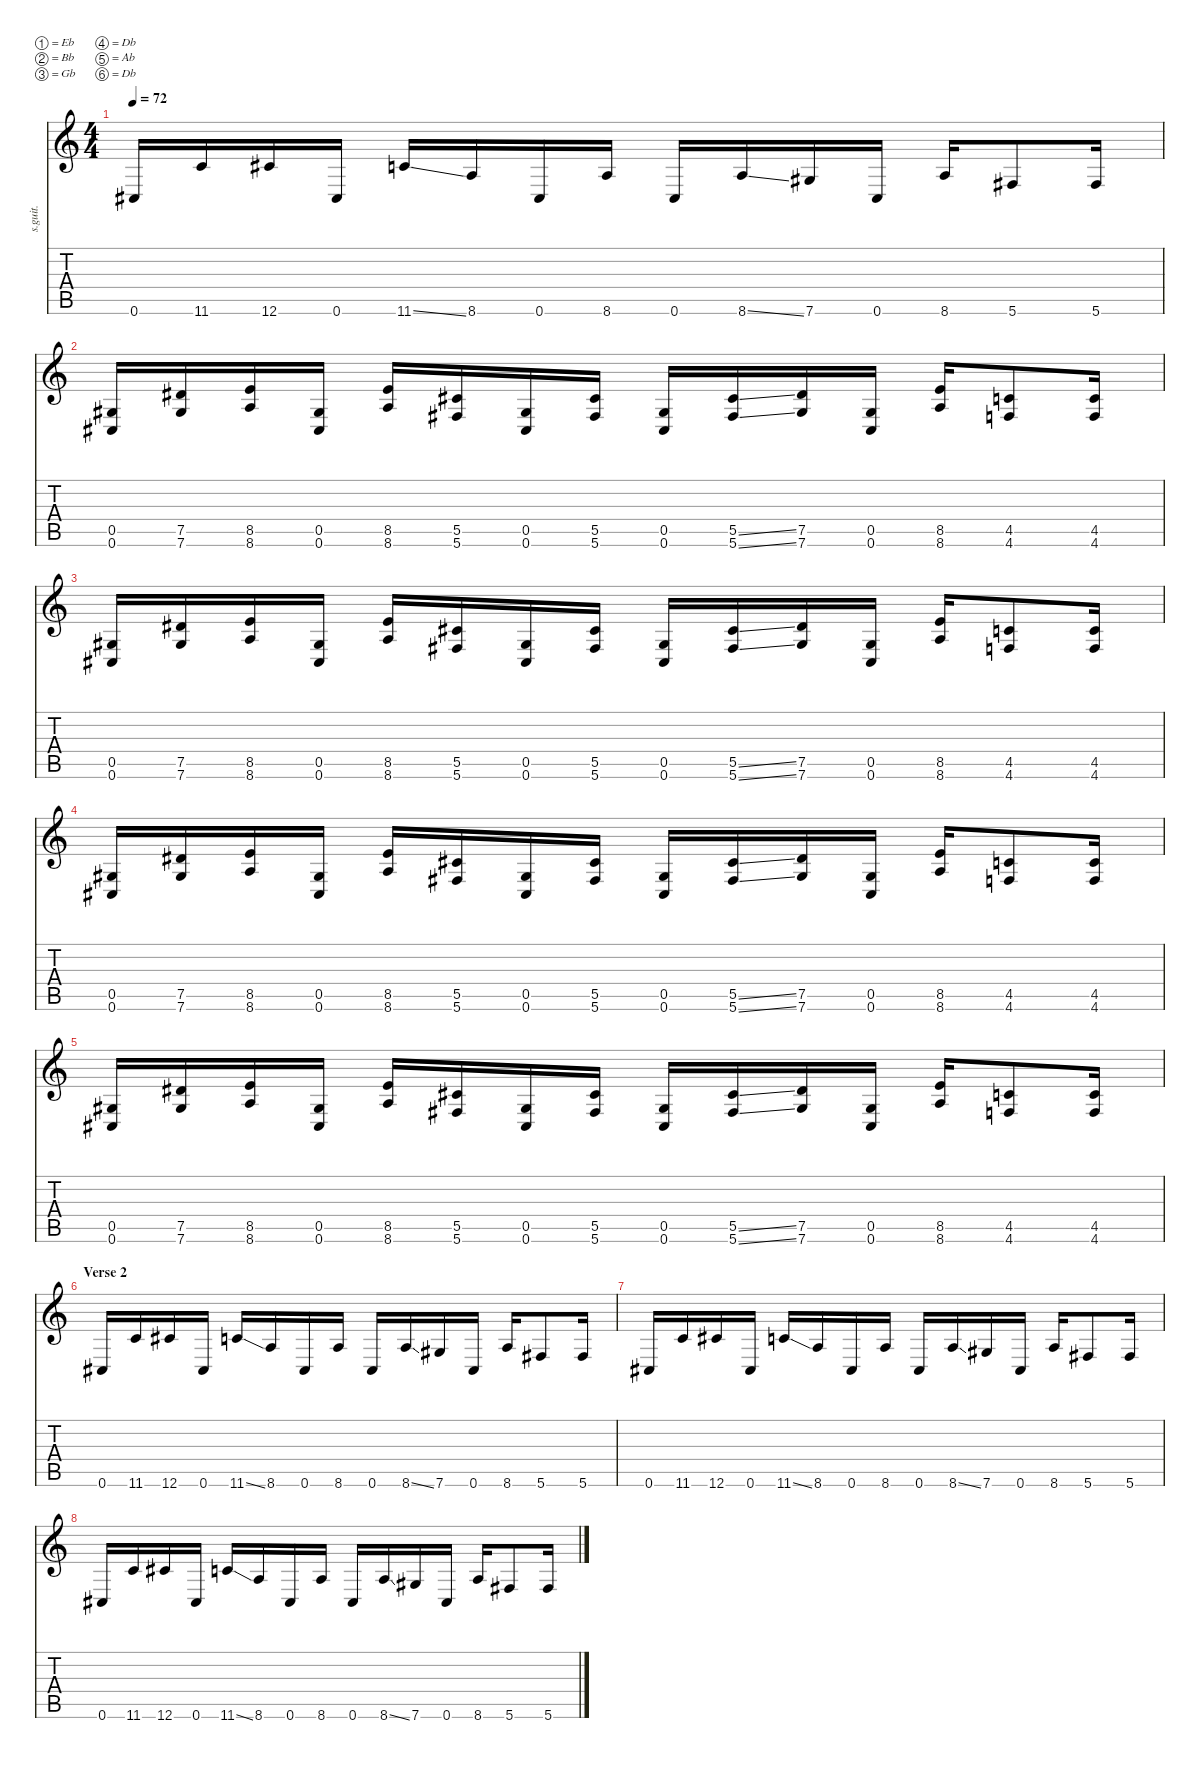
\defaultSystemsLayout 4
\hideDynamics
\bracketExtendMode nobrackets
\track ("Stephen Carpenter 1" "s.guit.") {instrument distortionguitar}
\staff {score tabs}
\tuning (Eb4 Bb3 Gb3 Db3 Ab2 Db2)
\ts (4 4)
\tempo 72
\clef g2
\ks c
0.6{acc #}.16{lyrics (0 "") lyrics (1 "") lyrics (2 "") lyrics (3 "") lyrics (4 "") dy fff} 11.6.16{lyrics (0 "") lyrics (1 "") lyrics (2 "") lyrics (3 "") lyrics (4 "")} 12.6{acc #}.16{lyrics (0 "") lyrics (1 "") lyrics (2 "") lyrics (3 "") lyrics (4 "")} 0.6{acc #}.16{lyrics (0 "") lyrics (1 "") lyrics (2 "") lyrics (3 "") lyrics (4 "")} 11.6{ss}.16{lyrics (0 "") lyrics (1 "") lyrics (2 "") lyrics (3 "") lyrics (4 "")} 8.6.16{lyrics (0 "") lyrics (1 "") lyrics (2 "") lyrics (3 "") lyrics (4 "")} 0.6{acc #}.16{lyrics (0 "") lyrics (1 "") lyrics (2 "") lyrics (3 "") lyrics (4 "")} 8.6.16{lyrics (0 "") lyrics (1 "") lyrics (2 "") lyrics (3 "") lyrics (4 "")} 0.6{acc #}.16{lyrics (0 "") lyrics (1 "") lyrics (2 "") lyrics (3 "") lyrics (4 "")} 8.6{ss}.16{lyrics (0 "") lyrics (1 "") lyrics (2 "") lyrics (3 "") lyrics (4 "")} 7.6{acc #}.16{lyrics (0 "") lyrics (1 "") lyrics (2 "") lyrics (3 "") lyrics (4 "")} 0.6{acc #}.16{lyrics (0 "") lyrics (1 "") lyrics (2 "") lyrics (3 "") lyrics (4 "")} 8.6.16{lyrics (0 "") lyrics (1 "") lyrics (2 "") lyrics (3 "") lyrics (4 "")} 5.6{acc #}.8{lyrics (0 "") lyrics (1 "") lyrics (2 "") lyrics (3 "") lyrics (4 "")} 5.6{acc #}.16{lyrics (0 "") lyrics (1 "") lyrics (2 "") lyrics (3 "") lyrics (4 "")} |
(0.5{acc #} 0.6{acc #}).16{lyrics (0 "") lyrics (1 "") lyrics (2 "") lyrics (3 "") lyrics (4 "")} (7.5{acc #} 7.6{acc #}).16{lyrics (0 "") lyrics (1 "") lyrics (2 "") lyrics (3 "") lyrics (4 "")} (8.5 8.6).16{lyrics (0 "") lyrics (1 "") lyrics (2 "") lyrics (3 "") lyrics (4 "")} (0.5{acc #} 0.6{acc #}).16{lyrics (0 "") lyrics (1 "") lyrics (2 "") lyrics (3 "") lyrics (4 "")} (8.5 8.6).16{lyrics (0 "") lyrics (1 "") lyrics (2 "") lyrics (3 "") lyrics (4 "")} (5.5{acc #} 5.6{acc #}).16{lyrics (0 "") lyrics (1 "") lyrics (2 "") lyrics (3 "") lyrics (4 "")} (0.5{acc #} 0.6{acc #}).16{lyrics (0 "") lyrics (1 "") lyrics (2 "") lyrics (3 "") lyrics (4 "")} (5.5{acc #} 5.6{acc #}).16{lyrics (0 "") lyrics (1 "") lyrics (2 "") lyrics (3 "") lyrics (4 "")} (0.5{acc #} 0.6{acc #}).16{lyrics (0 "") lyrics (1 "") lyrics (2 "") lyrics (3 "") lyrics (4 "")} (5.5{ss acc #} 5.6{ss acc #}).16{lyrics (0 "") lyrics (1 "") lyrics (2 "") lyrics (3 "") lyrics (4 "")} (7.5{acc #} 7.6{acc #}).16{lyrics (0 "") lyrics (1 "") lyrics (2 "") lyrics (3 "") lyrics (4 "")} (0.5{acc #} 0.6{acc #}).16{lyrics (0 "") lyrics (1 "") lyrics (2 "") lyrics (3 "") lyrics (4 "")} (8.5 8.6).16{lyrics (0 "") lyrics (1 "") lyrics (2 "") lyrics (3 "") lyrics (4 "")} (4.5 4.6).8{lyrics (0 "") lyrics (1 "") lyrics (2 "") lyrics (3 "") lyrics (4 "")} (4.5 4.6).16{lyrics (0 "") lyrics (1 "") lyrics (2 "") lyrics (3 "") lyrics (4 "")} |
(0.5{acc #} 0.6{acc #}).16{lyrics (0 "") lyrics (1 "") lyrics (2 "") lyrics (3 "") lyrics (4 "")} (7.5{acc #} 7.6{acc #}).16{lyrics (0 "") lyrics (1 "") lyrics (2 "") lyrics (3 "") lyrics (4 "")} (8.5 8.6).16{lyrics (0 "") lyrics (1 "") lyrics (2 "") lyrics (3 "") lyrics (4 "")} (0.5{acc #} 0.6{acc #}).16{lyrics (0 "") lyrics (1 "") lyrics (2 "") lyrics (3 "") lyrics (4 "")} (8.5 8.6).16{lyrics (0 "") lyrics (1 "") lyrics (2 "") lyrics (3 "") lyrics (4 "")} (5.5{acc #} 5.6{acc #}).16{lyrics (0 "") lyrics (1 "") lyrics (2 "") lyrics (3 "") lyrics (4 "")} (0.5{acc #} 0.6{acc #}).16{lyrics (0 "") lyrics (1 "") lyrics (2 "") lyrics (3 "") lyrics (4 "")} (5.5{acc #} 5.6{acc #}).16{lyrics (0 "") lyrics (1 "") lyrics (2 "") lyrics (3 "") lyrics (4 "")} (0.5{acc #} 0.6{acc #}).16{lyrics (0 "") lyrics (1 "") lyrics (2 "") lyrics (3 "") lyrics (4 "")} (5.5{ss acc #} 5.6{ss acc #}).16{lyrics (0 "") lyrics (1 "") lyrics (2 "") lyrics (3 "") lyrics (4 "")} (7.5{acc #} 7.6{acc #}).16{lyrics (0 "") lyrics (1 "") lyrics (2 "") lyrics (3 "") lyrics (4 "")} (0.5{acc #} 0.6{acc #}).16{lyrics (0 "") lyrics (1 "") lyrics (2 "") lyrics (3 "") lyrics (4 "")} (8.5 8.6).16{lyrics (0 "") lyrics (1 "") lyrics (2 "") lyrics (3 "") lyrics (4 "")} (4.5 4.6).8{lyrics (0 "") lyrics (1 "") lyrics (2 "") lyrics (3 "") lyrics (4 "")} (4.5 4.6).16{lyrics (0 "") lyrics (1 "") lyrics (2 "") lyrics (3 "") lyrics (4 "")} |
(0.5{acc #} 0.6{acc #}).16{lyrics (0 "") lyrics (1 "") lyrics (2 "") lyrics (3 "") lyrics (4 "")} (7.5{acc #} 7.6{acc #}).16{lyrics (0 "") lyrics (1 "") lyrics (2 "") lyrics (3 "") lyrics (4 "")} (8.5 8.6).16{lyrics (0 "") lyrics (1 "") lyrics (2 "") lyrics (3 "") lyrics (4 "")} (0.5{acc #} 0.6{acc #}).16{lyrics (0 "") lyrics (1 "") lyrics (2 "") lyrics (3 "") lyrics (4 "")} (8.5 8.6).16{lyrics (0 "") lyrics (1 "") lyrics (2 "") lyrics (3 "") lyrics (4 "")} (5.5{acc #} 5.6{acc #}).16{lyrics (0 "") lyrics (1 "") lyrics (2 "") lyrics (3 "") lyrics (4 "")} (0.5{acc #} 0.6{acc #}).16{lyrics (0 "") lyrics (1 "") lyrics (2 "") lyrics (3 "") lyrics (4 "")} (5.5{acc #} 5.6{acc #}).16{lyrics (0 "") lyrics (1 "") lyrics (2 "") lyrics (3 "") lyrics (4 "")} (0.5{acc #} 0.6{acc #}).16{lyrics (0 "") lyrics (1 "") lyrics (2 "") lyrics (3 "") lyrics (4 "")} (5.5{ss acc #} 5.6{ss acc #}).16{lyrics (0 "") lyrics (1 "") lyrics (2 "") lyrics (3 "") lyrics (4 "")} (7.5{acc #} 7.6{acc #}).16{lyrics (0 "") lyrics (1 "") lyrics (2 "") lyrics (3 "") lyrics (4 "")} (0.5{acc #} 0.6{acc #}).16{lyrics (0 "") lyrics (1 "") lyrics (2 "") lyrics (3 "") lyrics (4 "")} (8.5 8.6).16{lyrics (0 "") lyrics (1 "") lyrics (2 "") lyrics (3 "") lyrics (4 "")} (4.5 4.6).8{lyrics (0 "") lyrics (1 "") lyrics (2 "") lyrics (3 "") lyrics (4 "")} (4.5 4.6).16{lyrics (0 "") lyrics (1 "") lyrics (2 "") lyrics (3 "") lyrics (4 "")} |
(0.5{acc #} 0.6{acc #}).16{lyrics (0 "") lyrics (1 "") lyrics (2 "") lyrics (3 "") lyrics (4 "")} (7.5{acc #} 7.6{acc #}).16{lyrics (0 "") lyrics (1 "") lyrics (2 "") lyrics (3 "") lyrics (4 "")} (8.5 8.6).16{lyrics (0 "") lyrics (1 "") lyrics (2 "") lyrics (3 "") lyrics (4 "")} (0.5{acc #} 0.6{acc #}).16{lyrics (0 "") lyrics (1 "") lyrics (2 "") lyrics (3 "") lyrics (4 "")} (8.5 8.6).16{lyrics (0 "") lyrics (1 "") lyrics (2 "") lyrics (3 "") lyrics (4 "")} (5.5{acc #} 5.6{acc #}).16{lyrics (0 "") lyrics (1 "") lyrics (2 "") lyrics (3 "") lyrics (4 "")} (0.5{acc #} 0.6{acc #}).16{lyrics (0 "") lyrics (1 "") lyrics (2 "") lyrics (3 "") lyrics (4 "")} (5.5{acc #} 5.6{acc #}).16{lyrics (0 "") lyrics (1 "") lyrics (2 "") lyrics (3 "") lyrics (4 "")} (0.5{acc #} 0.6{acc #}).16{lyrics (0 "") lyrics (1 "") lyrics (2 "") lyrics (3 "") lyrics (4 "")} (5.5{ss acc #} 5.6{ss acc #}).16{lyrics (0 "") lyrics (1 "") lyrics (2 "") lyrics (3 "") lyrics (4 "")} (7.5{acc #} 7.6{acc #}).16{lyrics (0 "") lyrics (1 "") lyrics (2 "") lyrics (3 "") lyrics (4 "")} (0.5{acc #} 0.6{acc #}).16{lyrics (0 "") lyrics (1 "") lyrics (2 "") lyrics (3 "") lyrics (4 "")} (8.5 8.6).16{lyrics (0 "") lyrics (1 "") lyrics (2 "") lyrics (3 "") lyrics (4 "")} (4.5 4.6).8{lyrics (0 "") lyrics (1 "") lyrics (2 "") lyrics (3 "") lyrics (4 "")} (4.5 4.6).16{lyrics (0 "") lyrics (1 "") lyrics (2 "") lyrics (3 "") lyrics (4 "")} |
\section ("" "Verse 2")
0.6{acc #}.16{lyrics (0 "") lyrics (1 "") lyrics (2 "") lyrics (3 "") lyrics (4 "")} 11.6.16{lyrics (0 "") lyrics (1 "") lyrics (2 "") lyrics (3 "") lyrics (4 "")} 12.6{acc #}.16{lyrics (0 "") lyrics (1 "") lyrics (2 "") lyrics (3 "") lyrics (4 "")} 0.6{acc #}.16{lyrics (0 "") lyrics (1 "") lyrics (2 "") lyrics (3 "") lyrics (4 "")} 11.6{ss}.16{lyrics (0 "") lyrics (1 "") lyrics (2 "") lyrics (3 "") lyrics (4 "")} 8.6.16{lyrics (0 "") lyrics (1 "") lyrics (2 "") lyrics (3 "") lyrics (4 "")} 0.6{acc #}.16{lyrics (0 "") lyrics (1 "") lyrics (2 "") lyrics (3 "") lyrics (4 "")} 8.6.16{lyrics (0 "") lyrics (1 "") lyrics (2 "") lyrics (3 "") lyrics (4 "")} 0.6{acc #}.16{lyrics (0 "") lyrics (1 "") lyrics (2 "") lyrics (3 "") lyrics (4 "")} 8.6{ss}.16{lyrics (0 "") lyrics (1 "") lyrics (2 "") lyrics (3 "") lyrics (4 "")} 7.6{acc #}.16{lyrics (0 "") lyrics (1 "") lyrics (2 "") lyrics (3 "") lyrics (4 "")} 0.6{acc #}.16{lyrics (0 "") lyrics (1 "") lyrics (2 "") lyrics (3 "") lyrics (4 "")} 8.6.16{lyrics (0 "") lyrics (1 "") lyrics (2 "") lyrics (3 "") lyrics (4 "")} 5.6{acc #}.8{lyrics (0 "") lyrics (1 "") lyrics (2 "") lyrics (3 "") lyrics (4 "")} 5.6{acc #}.16{lyrics (0 "") lyrics (1 "") lyrics (2 "") lyrics (3 "") lyrics (4 "")} |
0.6{acc #}.16{lyrics (0 "") lyrics (1 "") lyrics (2 "") lyrics (3 "") lyrics (4 "")} 11.6.16{lyrics (0 "") lyrics (1 "") lyrics (2 "") lyrics (3 "") lyrics (4 "")} 12.6{acc #}.16{lyrics (0 "") lyrics (1 "") lyrics (2 "") lyrics (3 "") lyrics (4 "")} 0.6{acc #}.16{lyrics (0 "") lyrics (1 "") lyrics (2 "") lyrics (3 "") lyrics (4 "")} 11.6{ss}.16{lyrics (0 "") lyrics (1 "") lyrics (2 "") lyrics (3 "") lyrics (4 "")} 8.6.16{lyrics (0 "") lyrics (1 "") lyrics (2 "") lyrics (3 "") lyrics (4 "")} 0.6{acc #}.16{lyrics (0 "") lyrics (1 "") lyrics (2 "") lyrics (3 "") lyrics (4 "")} 8.6.16{lyrics (0 "") lyrics (1 "") lyrics (2 "") lyrics (3 "") lyrics (4 "")} 0.6{acc #}.16{lyrics (0 "") lyrics (1 "") lyrics (2 "") lyrics (3 "") lyrics (4 "")} 8.6{ss}.16{lyrics (0 "") lyrics (1 "") lyrics (2 "") lyrics (3 "") lyrics (4 "")} 7.6{acc #}.16{lyrics (0 "") lyrics (1 "") lyrics (2 "") lyrics (3 "") lyrics (4 "")} 0.6{acc #}.16{lyrics (0 "") lyrics (1 "") lyrics (2 "") lyrics (3 "") lyrics (4 "")} 8.6.16{lyrics (0 "") lyrics (1 "") lyrics (2 "") lyrics (3 "") lyrics (4 "")} 5.6{acc #}.8{lyrics (0 "") lyrics (1 "") lyrics (2 "") lyrics (3 "") lyrics (4 "")} 5.6{acc #}.16{lyrics (0 "") lyrics (1 "") lyrics (2 "") lyrics (3 "") lyrics (4 "")} |
0.6{acc #}.16{lyrics (0 "") lyrics (1 "") lyrics (2 "") lyrics (3 "") lyrics (4 "")} 11.6.16{lyrics (0 "") lyrics (1 "") lyrics (2 "") lyrics (3 "") lyrics (4 "")} 12.6{acc #}.16{lyrics (0 "") lyrics (1 "") lyrics (2 "") lyrics (3 "") lyrics (4 "")} 0.6{acc #}.16{lyrics (0 "") lyrics (1 "") lyrics (2 "") lyrics (3 "") lyrics (4 "")} 11.6{ss}.16{lyrics (0 "") lyrics (1 "") lyrics (2 "") lyrics (3 "") lyrics (4 "")} 8.6.16{lyrics (0 "") lyrics (1 "") lyrics (2 "") lyrics (3 "") lyrics (4 "")} 0.6{acc #}.16{lyrics (0 "") lyrics (1 "") lyrics (2 "") lyrics (3 "") lyrics (4 "")} 8.6.16{lyrics (0 "") lyrics (1 "") lyrics (2 "") lyrics (3 "") lyrics (4 "")} 0.6{acc #}.16{lyrics (0 "") lyrics (1 "") lyrics (2 "") lyrics (3 "") lyrics (4 "")} 8.6{ss}.16{lyrics (0 "") lyrics (1 "") lyrics (2 "") lyrics (3 "") lyrics (4 "")} 7.6{acc #}.16{lyrics (0 "") lyrics (1 "") lyrics (2 "") lyrics (3 "") lyrics (4 "")} 0.6{acc #}.16{lyrics (0 "") lyrics (1 "") lyrics (2 "") lyrics (3 "") lyrics (4 "")} 8.6.16{lyrics (0 "") lyrics (1 "") lyrics (2 "") lyrics (3 "") lyrics (4 "")} 5.6{acc #}.8{lyrics (0 "") lyrics (1 "") lyrics (2 "") lyrics (3 "") lyrics (4 "")} 5.6{acc #}.16{lyrics (0 "") lyrics (1 "") lyrics (2 "") lyrics (3 "") lyrics (4 "")}
